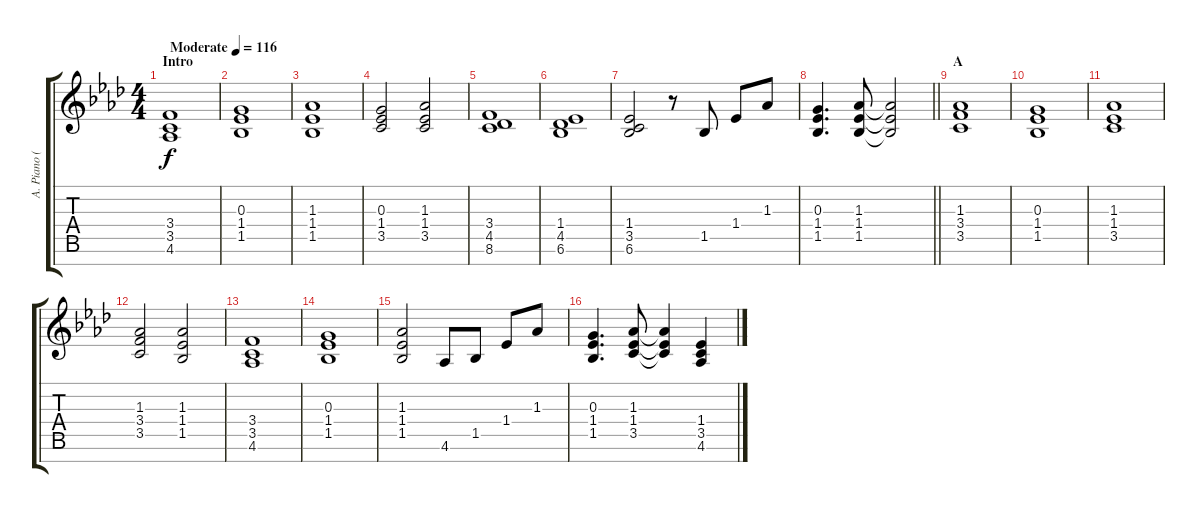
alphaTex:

\track ("A. Piano (Right Hand)" "A. Piano (") {instrument acousticgrandpiano}
\staff {score tabs}
\tuning (E5 B4 G4 D4 A3 E3 B2) {hide}
\ts (4 4)
\section ("" "Intro")
\tempo (116 "Moderate")
\clef g2
\ks ab
(3.4 3.5 4.6).1{dy f instrument acousticgrandpiano} |
(0.3 1.4 1.5).1 |
(1.3 1.4 1.5).1 |
(0.3 1.4 3.5).2 (1.3 1.4 3.5).2 |
(3.4 4.5 8.6).1 |
(1.4 4.5 6.6).1 |
(1.4 3.5 6.6).2 r.8 1.5.8 1.4.8 1.3.8 |
\barLineRight lightlight
(0.3 1.4 1.5).4{d} (1.3 1.4 1.5).8 (1.3{t} 1.4{t} 1.5{t}).2 |
\section ("" "A")
(1.3 3.4 3.5).1 |
(0.3 1.4 1.5).1 |
(1.3 1.4 3.5).1 |
(1.3 3.4 3.5).2 (1.3 1.4 1.5).2 |
(3.4 3.5 4.6).1 |
(0.3 1.4 1.5).1 |
(1.3 1.4 1.5).2 4.6.8 1.5.8 1.4.8 1.3.8 |
(0.3 1.4 1.5).4{d} (1.3 1.4 3.5).8 (1.3{t} 1.4{t} 3.5{t}).4 (1.4 3.5 4.6).4
